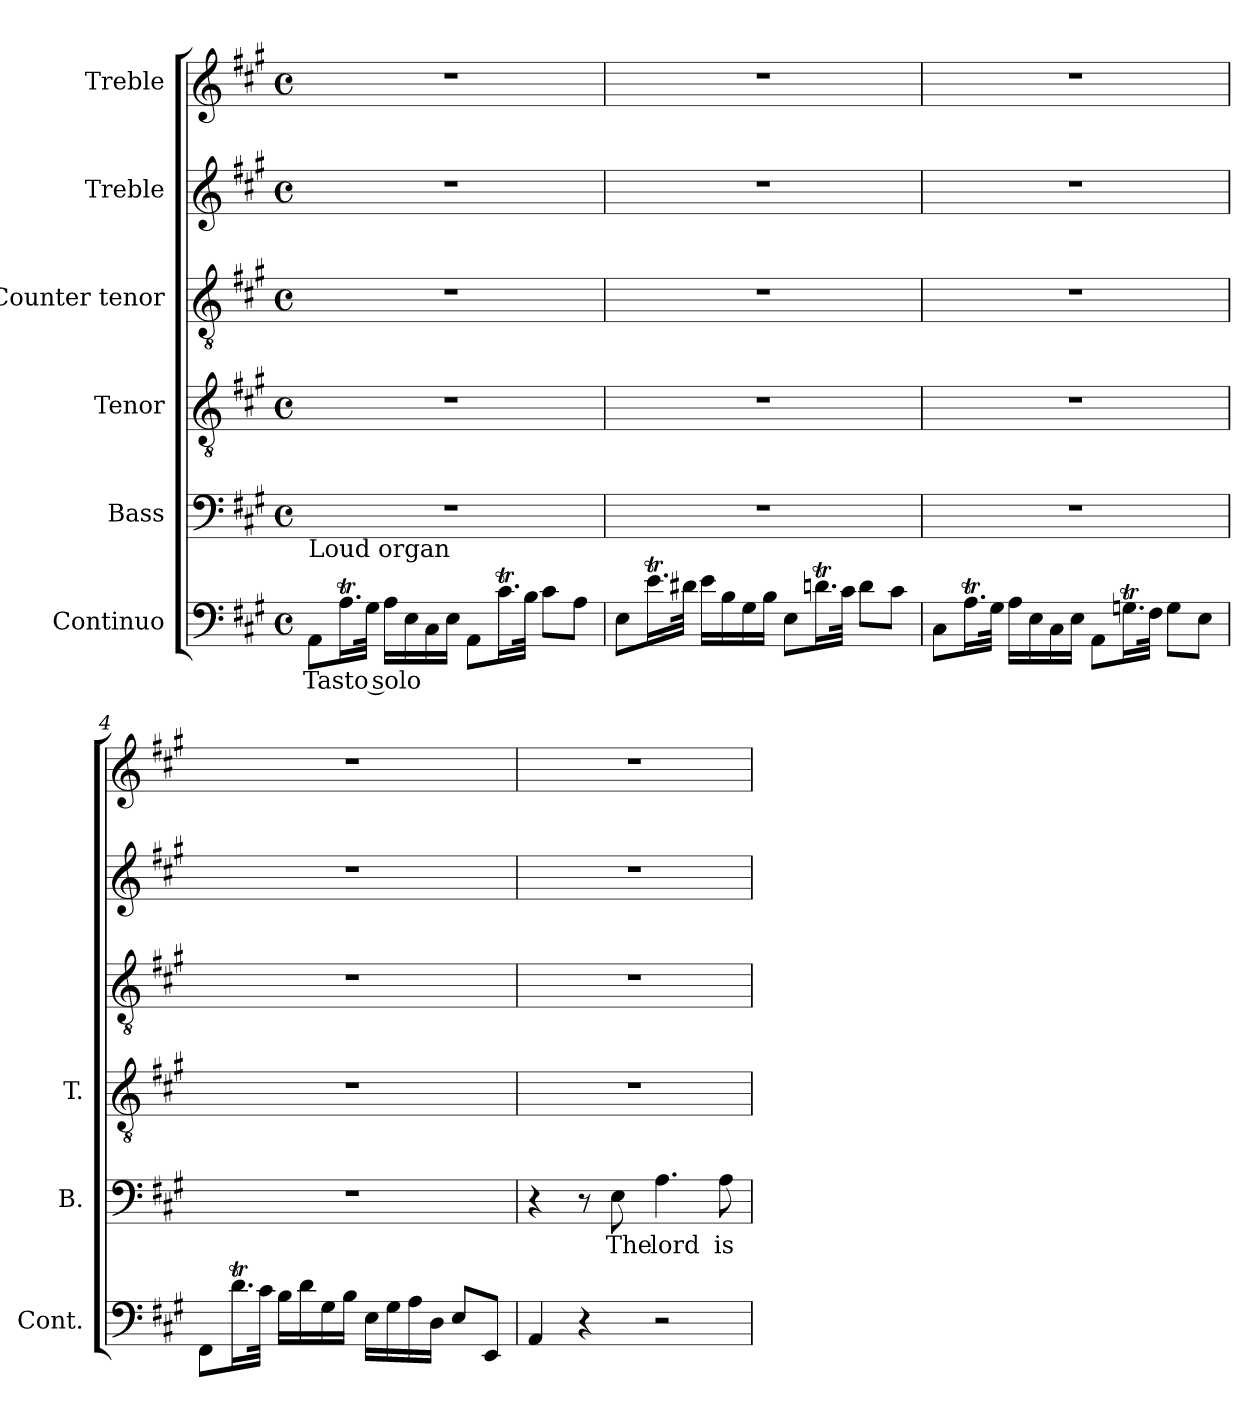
**kern	**text	**kern	**text	**kern	**kern	**kern	**kern
*part6	*part6	*part5	*part5	*part4	*part3	*part2	*part1
*staff6	*staff6	*staff5	*staff5	*staff4	*staff3	*staff2	*staff1
*I"Continuo	*	*I"Bass	*	*I"Tenor	*I"Counter tenor	*I"Treble	*I"Treble
*I'Cont.	*	*I'B.	*	*I'T.	*	*	*
!!LO:PB:g=z
*clefF4	*	*clefF4	*	*clefGv2	*clefGv2	*clefG2	*clefG2
*	*	*	*	*ITrd7c12	*ITrd7c12	*	*
*k[f#c#g#]	*	*k[f#c#g#]	*	*k[f#c#g#]	*k[f#c#g#]	*k[f#c#g#]	*k[f#c#g#]
*A:	*	*A:	*	*A:	*A:	*A:	*A:
*M4/4	*	*M4/4	*	*M4/4	*M4/4	*M4/4	*M4/4
*met(c)	*	*met(c)	*	*met(c)	*met(c)	*met(c)	*met(c)
=1	=1	=1	=1	=1	=1	=1	=1
!	!	!LO:TX:b:t=Loud organ	!	!	!	!	!
!	!LO:LY:b:color=#000000	!	!	!	!	!	!
8AAi\L	Tasto solo	1r	.	1r	1r	1r	1r
16.ATi\L	.	.	.	.	.	.	.
32G#i\JJk	.	.	.	.	.	.	.
16Ai\LL	.	.	.	.	.	.	.
16Ei\	.	.	.	.	.	.	.
16C#i\	.	.	.	.	.	.	.
16Ei\JJ	.	.	.	.	.	.	.
8AAi\L	.	.	.	.	.	.	.
16.c#ti\L	.	.	.	.	.	.	.
32Bi\JJk	.	.	.	.	.	.	.
8c#i\L	.	.	.	.	.	.	.
8Ai\J	.	.	.	.	.	.	.
=2	=2	=2	=2	=2	=2	=2	=2
8Ei\L	.	1r	.	1r	1r	1r	1r
16.eTi\L	.	.	.	.	.	.	.
32d#Xi\JJk	.	.	.	.	.	.	.
16ei\LL	.	.	.	.	.	.	.
16Bi\	.	.	.	.	.	.	.
16G#i\	.	.	.	.	.	.	.
16Bi\JJ	.	.	.	.	.	.	.
8Ei\L	.	.	.	.	.	.	.
16.dnTi\L	.	.	.	.	.	.	.
32c#i\JJk	.	.	.	.	.	.	.
8di\L	.	.	.	.	.	.	.
8c#i\J	.	.	.	.	.	.	.
=3	=3	=3	=3	=3	=3	=3	=3
8C#i\L	.	1r	.	1r	1r	1r	1r
16.ATi\L	.	.	.	.	.	.	.
32G#i\JJk	.	.	.	.	.	.	.
16Ai\LL	.	.	.	.	.	.	.
16Ei\	.	.	.	.	.	.	.
16C#i\	.	.	.	.	.	.	.
16Ei\JJ	.	.	.	.	.	.	.
8AAi\L	.	.	.	.	.	.	.
16.GnTi\L	.	.	.	.	.	.	.
32F#i\JJk	.	.	.	.	.	.	.
8Gi\L	.	.	.	.	.	.	.
8Ei\J	.	.	.	.	.	.	.
!!LO:LB:g=z
=4	=4	=4	=4	=4	=4	=4	=4
8FF#i\L	.	1r	.	1r	1r	1r	1r
16.dTi\L	.	.	.	.	.	.	.
32c#i\JJk	.	.	.	.	.	.	.
16Bi\LL	.	.	.	.	.	.	.
16di\	.	.	.	.	.	.	.
16G#i\	.	.	.	.	.	.	.
16Bi\JJ	.	.	.	.	.	.	.
16Ei\LL	.	.	.	.	.	.	.
16G#i\	.	.	.	.	.	.	.
16Ai\	.	.	.	.	.	.	.
16Di\JJ	.	.	.	.	.	.	.
8Ei/L	.	.	.	.	.	.	.
8EEi/J	.	.	.	.	.	.	.
=5	=5	=5	=5	=5	=5	=5	=5
4AAi/	.	4r	.	1r	1r	1r	1r
4r	.	8r	.	.	.	.	.
!	!	!	!LO:LY:b:color=#000000	!	!	!	!
.	.	8Ei\	The	.	.	.	.
!	!	!	!LO:LY:b:color=#000000	!	!	!	!
2r	.	4.Ai\	lord	.	.	.	.
!	!	!	!LO:LY:b:color=#000000	!	!	!	!
.	.	8Ai\	is	.	.	.	.
=	=	=	=	=	=	=	=
*-	*-	*-	*-	*-	*-	*-	*-
